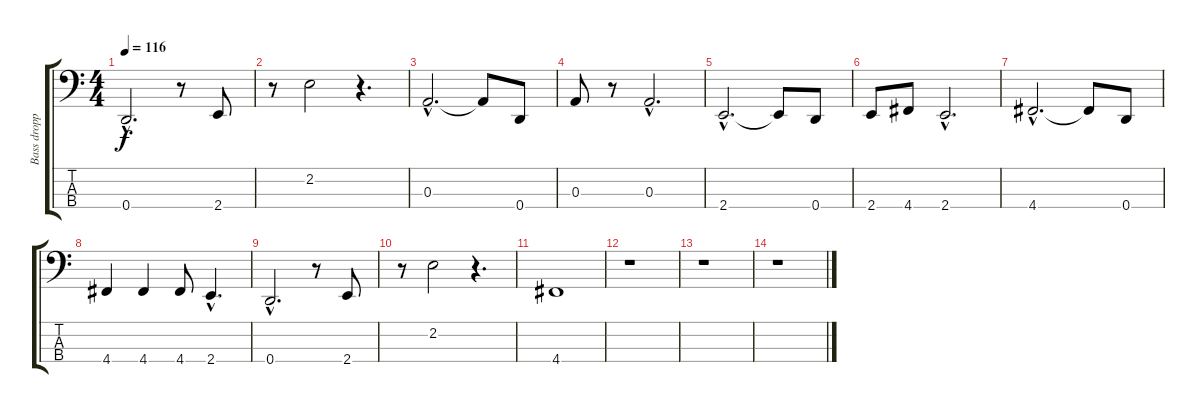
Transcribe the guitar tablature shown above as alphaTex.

\track ("Bass dropped D" "Bass dropp") {instrument electricbasspick}
\staff {score tabs}
\tuning (G2 D2 A1 D1) {hide}
\ts (4 4)
\tempo 116
\clef f4
\ks c
0.4{hac}.2{d dy f} r.8 2.4.8 |
r.8 2.2.2 r.4{d} |
0.3{hac}.2{d} 0.3{t}.8 0.4.8 |
0.3.8 r.8 0.3{hac}.2{d} |
2.4{hac}.2{d} 2.4{t}.8 0.4.8 |
2.4.8 4.4.8 2.4{hac}.2{d} |
4.4{hac}.2{d} 4.4{t}.8 0.4.8 |
4.4.4 4.4.4 4.4.8 2.4{hac}.4{d} |
0.4{hac}.2{d} r.8 2.4.8 |
r.8 2.2.2 r.4{d} |
4.4.1 |
r.1 |
r.1 |
r.1
